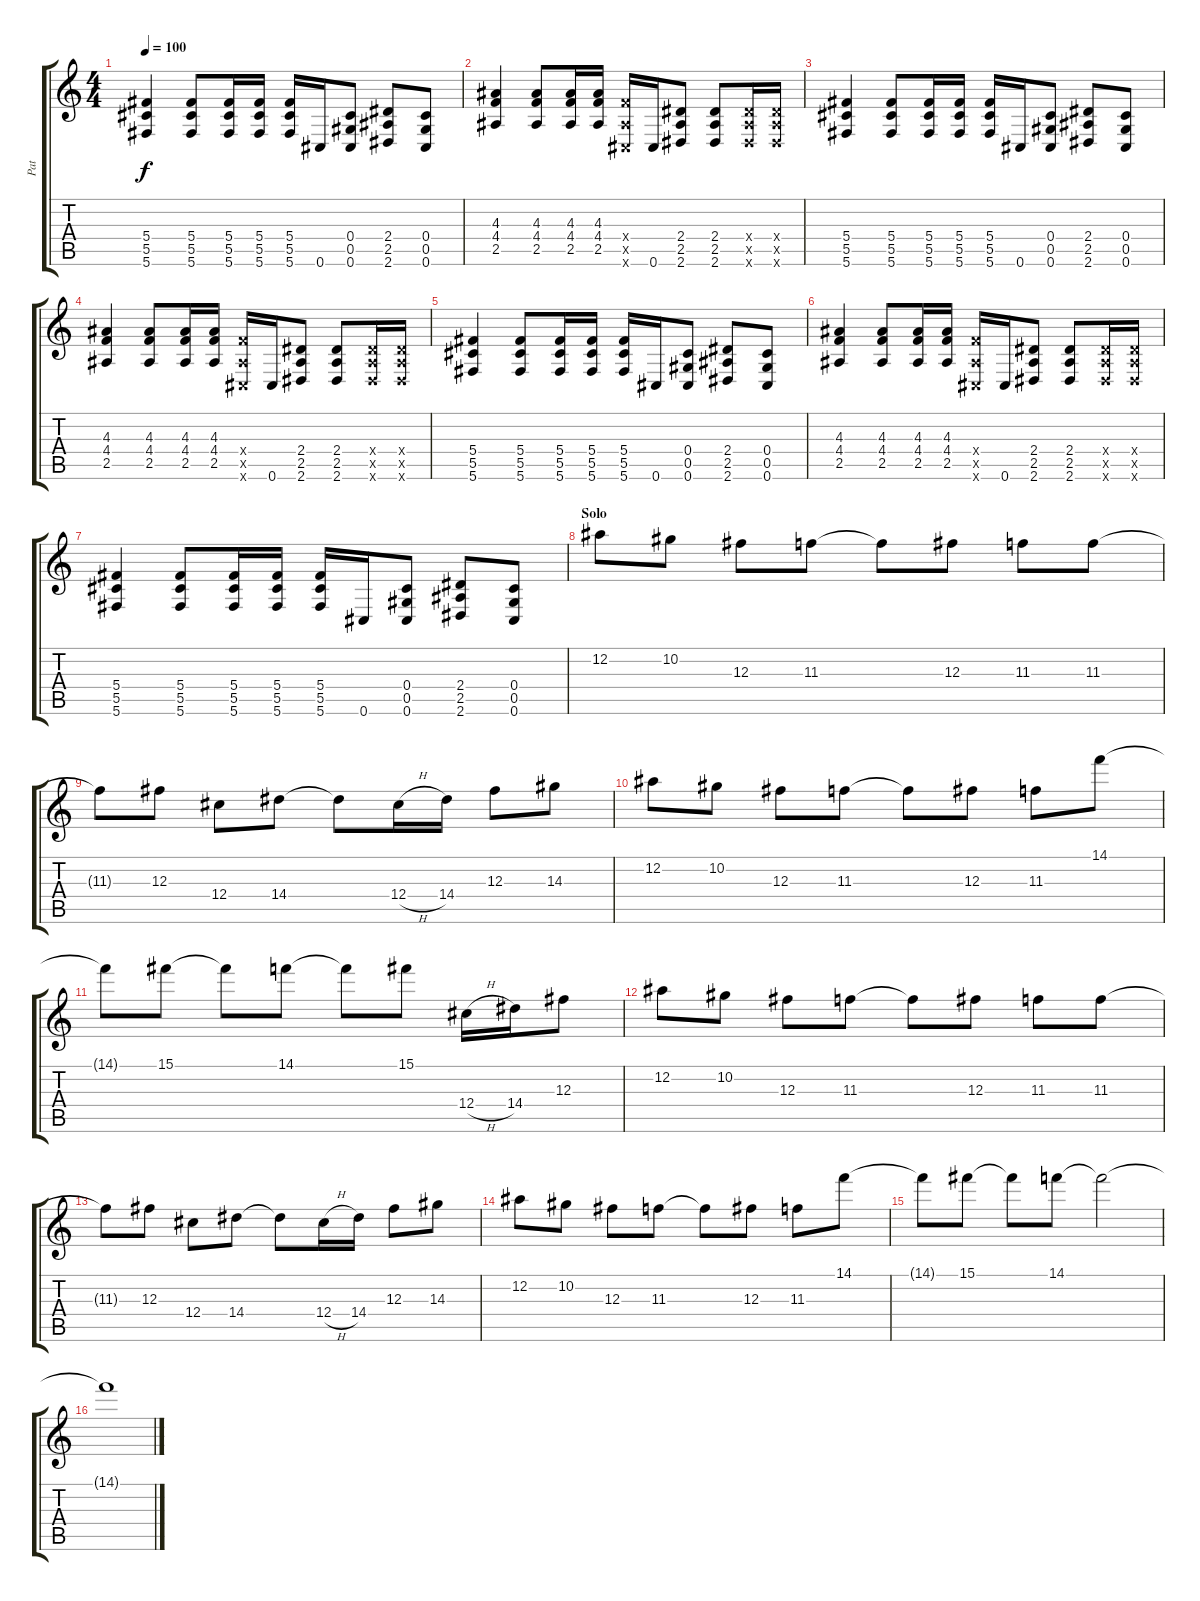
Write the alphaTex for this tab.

\track ("Pat" "Pat") {instrument distortionguitar}
\staff {score tabs}
\tuning (Eb4 Bb3 Gb3 Db3 Ab2 Db2) {hide}
\ts (4 4)
\tempo 100
\clef g2
\ks c
(5.4 5.5 5.6).4{dy f} (5.4 5.5 5.6).8 (5.4 5.5 5.6).16 (5.4 5.5 5.6).16 (5.4 5.5 5.6).16 0.6.16 (0.4 0.5 0.6).8 (2.4 2.5 2.6).8 (0.4 0.5 0.6).8 |
(4.3 4.4 2.5).4 (4.3 4.4 2.5).8 (4.3 4.4 2.5).16 (4.3 4.4 2.5).16 (4.4{x} 2.5{x} 0.6{x}).16 0.6.16 (2.4 2.5 2.6).8 (2.4 2.5 2.6).8 (2.4{x} 2.5{x} 2.6{x}).16 (2.4{x} 2.5{x} 2.6{x}).16 |
(5.4 5.5 5.6).4 (5.4 5.5 5.6).8 (5.4 5.5 5.6).16 (5.4 5.5 5.6).16 (5.4 5.5 5.6).16 0.6.16 (0.4 0.5 0.6).8 (2.4 2.5 2.6).8 (0.4 0.5 0.6).8 |
(4.3 4.4 2.5).4 (4.3 4.4 2.5).8 (4.3 4.4 2.5).16 (4.3 4.4 2.5).16 (4.4{x} 2.5{x} 0.6{x}).16 0.6.16 (2.4 2.5 2.6).8 (2.4 2.5 2.6).8 (2.4{x} 2.5{x} 2.6{x}).16 (2.4{x} 2.5{x} 2.6{x}).16 |
(5.4 5.5 5.6).4 (5.4 5.5 5.6).8 (5.4 5.5 5.6).16 (5.4 5.5 5.6).16 (5.4 5.5 5.6).16 0.6.16 (0.4 0.5 0.6).8 (2.4 2.5 2.6).8 (0.4 0.5 0.6).8 |
(4.3 4.4 2.5).4 (4.3 4.4 2.5).8 (4.3 4.4 2.5).16 (4.3 4.4 2.5).16 (4.4{x} 2.5{x} 0.6{x}).16 0.6.16 (2.4 2.5 2.6).8 (2.4 2.5 2.6).8 (2.4{x} 2.5{x} 2.6{x}).16 (2.4{x} 2.5{x} 2.6{x}).16 |
(5.4 5.5 5.6).4 (5.4 5.5 5.6).8 (5.4 5.5 5.6).16 (5.4 5.5 5.6).16 (5.4 5.5 5.6).16 0.6.16 (0.4 0.5 0.6).8 (2.4 2.5 2.6).8 (0.4 0.5 0.6).8 |
\section ("" "Solo")
12.2.8 10.2.8 12.3.8 11.3.8 11.3{t}.8 12.3.8 11.3.8 11.3.8 |
11.3{t}.8 12.3.8 12.4.8 14.4.8 14.4{t}.8 12.4{h}.16 14.4.16 12.3.8 14.3.8 |
12.2.8 10.2.8 12.3.8 11.3.8 11.3{t}.8 12.3.8 11.3.8 14.1.8 |
14.1{t}.8 15.1.8 15.1{t}.8 14.1.8 14.1{t}.8 15.1.8 12.4{h}.16 14.4.16 12.3.8 |
12.2.8 10.2.8 12.3.8 11.3.8 11.3{t}.8 12.3.8 11.3.8 11.3.8 |
11.3{t}.8 12.3.8 12.4.8 14.4.8 14.4{t}.8 12.4{h}.16 14.4.16 12.3.8 14.3.8 |
12.2.8 10.2.8 12.3.8 11.3.8 11.3{t}.8 12.3.8 11.3.8 14.1.8 |
14.1{t}.8 15.1.8 15.1{t}.8 14.1.8 14.1{t}.2 |
14.1{t}.1
